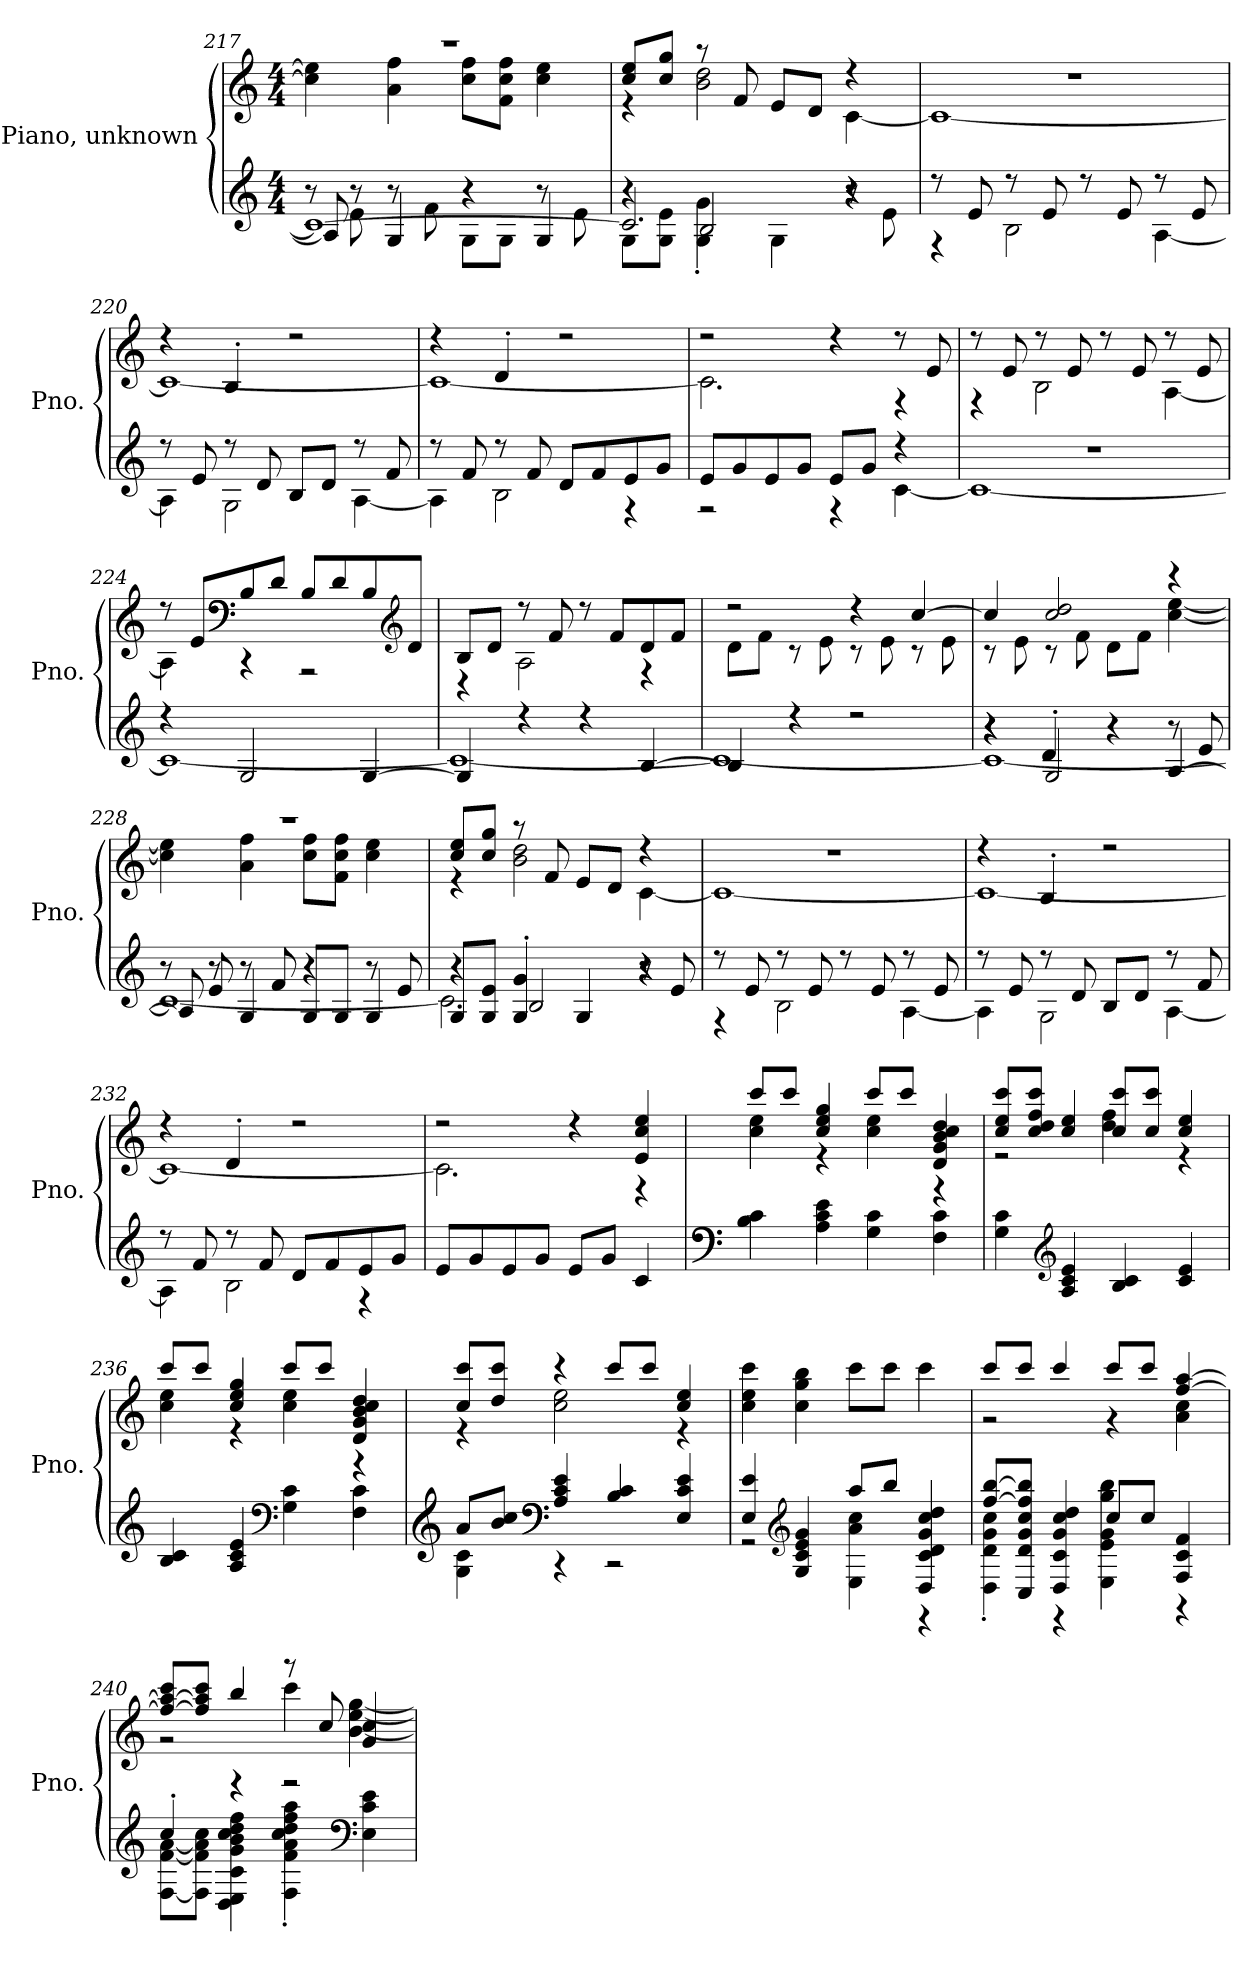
**kern	**kern
*part1	*part1
*staff2	*staff1
*I"Piano, unknown	*
*I'Pno.	*
*clefG2	*clefG2
*k[]	*k[]
*M4/4	*M4/4
=217	=217
*^	*^
*	*^	*	*
1c_	8r	8A/]	1r	4cc\] 4ee\]
.	8e\	8r	.	.
.	8r	4G/	.	4a\ 4ff\
.	8f\	.	.	.
.	8G\L	4r	.	8cc\ 8ff\L
.	8G\J	.	.	8f\ 8cc\ 8ff\J
.	8r	4G/	.	4cc\ 4ee\
.	8e\	.	.	.
!!LO:LB:g=z	!!
=218	=218	=218	=218	=218
2.c/]	8G\L	4r	8cc/ 8ee/L	4r
.	8G\ 8e\J	.	8cc/ 8gg/J	.
.	4G\' 4g\'	2B/	8r	2b\ 2dd\
.	.	.	8f/	.
.	4G\	.	8e/L	.
.	.	.	8d/J	.
4r	8r	4r	4r	[4c\
.	8e\	.	.	.
*	*v	*v	*	*
=219	=219	=219	=219
8r	4r	1r	1c_
8e/	.	.	.
8r	2B\	.	.
8e/	.	.	.
8r	.	.	.
8e/	.	.	.
8r	[4A\	.	.
8e/	.	.	.
=220	=220	=220	=220
8r	4A\]	4r	1c_
8e/	.	.	.
8r	2G\	4B'/	.
8d/	.	.	.
8B/L	.	2r	.
8d/J	.	.	.
8r	[4A\	.	.
8f/	.	.	.
=221	=221	=221	=221
8r	4A\]	4r	1c_
8f/	.	.	.
8r	2B\	4d'/	.
8f/	.	.	.
8d/L	.	2r	.
8f/	.	.	.
8e/	4r	.	.
8g/J	.	.	.
!!LO:LB:g=z	!!
=222	=222	=222	=222
8e/L	2r	2r	2.c\]
8g/	.	.	.
8e/	.	.	.
8g/J	.	.	.
8e/L	4r	4r	.
8g/J	.	.	.
4r	[4c\	8r	4r
.	.	8e/	.
=223	=223	=223	=223
1r	1c_	8r	4r
.	.	8e/	.
.	.	8r	2B\
.	.	8e/	.
.	.	8r	.
.	.	8e/	.
.	.	8r	[4A\
.	.	8e/	.
=224	=224	=224	=224
4r	1c_	8r	4A\]
.	.	8e/L	.
*	*	*clefF4	*
2G/	.	8B/	4r
.	.	8d/J	.
.	.	8B/L	2r
.	.	8d/	.
[4G/	.	8B/	.
*	*	*clefG2	*
.	.	8d/J	.
=225	=225	=225	=225
4G/]	1c_	8B/L	4r
.	.	8d/J	.
4r	.	8r	2A\
.	.	8f/	.
4r	.	8r	.
.	.	8f/L	.
[4B/	.	8d/	4r
.	.	8f/J	.
!!LO:LB:g=z	!!
=226	=226	=226	=226
4B/]	1c_	2r	8d\L
.	.	.	8f\J
4r	.	.	8r
.	.	.	8e\
2r	.	4r	8r
.	.	.	8e\
.	.	[4cc/	8r
.	.	.	8e\
=227	=227	=227	=227
*	*^	*	*
4r	1c_	4r	4cc/]	8r
.	.	.	.	8e\
2G/	.	4d'/	2cc/ 2dd/	8r
.	.	.	.	8f\
.	.	4r	.	8d\L
.	.	.	.	8f\J
8r	.	[4A/	4r	[4cc\ [4ee\
8e/	.	.	.	.
=228	=228	=228	=228	=228
8r	1c_	8A/]	1r	4cc\] 4ee\]
8e/	.	8r	.	.
8r	.	4G/	.	4a\ 4ff\
8f/	.	.	.	.
8G/L	.	4r	.	8cc\ 8ff\L
8G/J	.	.	.	8f\ 8cc\ 8ff\J
8r	.	4G/	.	4cc\ 4ee\
8e/	.	.	.	.
=229	=229	=229	=229	=229
8G/L	2.c\]	4r	8cc/ 8ee/L	4r
8G/ 8e/J	.	.	8cc/ 8gg/J	.
4G/' 4g/'	.	2B/	8r	2b\ 2dd\
.	.	.	8f/	.
4G/	.	.	8e/L	.
.	.	.	8d/J	.
8r	4r	4r	4r	[4c\
8e/	.	.	.	.
*	*v	*v	*	*
!!LO:LB:g=z	!!
=230	=230	=230	=230
8r	4r	1r	1c_
8e/	.	.	.
8r	2B\	.	.
8e/	.	.	.
8r	.	.	.
8e/	.	.	.
8r	[4A\	.	.
8e/	.	.	.
=231	=231	=231	=231
8r	4A\]	4r	1c_
8e/	.	.	.
8r	2G\	4B'/	.
8d/	.	.	.
8B/L	.	2r	.
8d/J	.	.	.
8r	[4A\	.	.
8f/	.	.	.
=232	=232	=232	=232
8r	4A\]	4r	1c_
8f/	.	.	.
8r	2B\	4d'/	.
8f/	.	.	.
8d/L	.	2r	.
8f/	.	.	.
8e/	4r	.	.
8g/J	.	.	.
*v	*v	*	*
=233	=233	=233
8e/L	2r	2.c\]
8g/	.	.
8e/	.	.
8g/J	.	.
8e/L	4r	.
8g/J	.	.
4c/	4e/ 4cc/ 4ee/	4r
!!LO:LB:g=z	!!
=234	=234	=234
*clefF4	*	*
4B\ 4c\	8ccc/L	4cc\ 4ee\
.	8ccc/J	.
4A\ 4c\ 4e\	4cc/ 4ee/ 4gg/	4r
4G\ 4c\	8ccc/L	4cc\ 4ee\
.	8ccc/J	.
4F\ 4c\	4d/ 4g/ 4b/ 4cc/ 4dd/	4r
=235	=235	=235
4G\ 4c\	8cc/ 8ee/ 8ccc/L	2r
.	8cc/ 8dd/ 8ff/ 8ccc/J	.
*clefG2	*	*
4A/ 4c/ 4e/	4cc/ 4ee/	.
4B/ 4c/	8cc/ 8ccc/L	4dd\ 4ff\
.	8cc/ 8ccc/J	.
4c/ 4e/	4cc/ 4ee/	4r
=236	=236	=236
4B/ 4c/	8ccc/L	4cc\ 4ee\
.	8ccc/J	.
4A/ 4c/ 4e/	4cc/ 4ee/ 4gg/	4r
*clefF4	*	*
4G\ 4c\	8ccc/L	4cc\ 4ee\
.	8ccc/J	.
4F\ 4c\	4d/ 4g/ 4b/ 4cc/ 4dd/	4r
=237	=237	=237
*clefG2	*	*
*^	*	*
8a/L	4G\ 4c\	8cc/ 8ccc/L	4r
8b/ 8cc/J	.	8dd/ 8ccc/J	.
*clefF4	*	*	*
4A/ 4c/ 4e/	4r	4r	2cc\ 2ee\
4B/ 4c/	2r	8ccc/L	.
.	.	8ccc/J	.
4E/ 4c/ 4e/	.	4cc/ 4ee/	4r
*	*	*v	*v
!!LO:PB:g=z
=238	=238	=238
4E/ 4e/	2r	4cc\ 4ee\ 4ccc\
*clefG2	*	*
4G/ 4c/ 4e/ 4g/	.	4cc\ 4gg\ 4bb\
8aa/L	4E\ 4a\ 4cc\	8ccc\L
8bb/J	.	8ccc\J
4D/ 4c/ 4d/ 4g/ 4cc/ 4dd/	4r	4ccc\
=239	=239	=239
*	*	*^
[8ff/ [8bb/L	4D\' 4d\' 4g\' 4cc\'	8ccc/L	2r
8C/ 8d/ 8g/ 8cc/ 8ff/] 8bb/]J	.	8ccc/J	.
4D/ 4c/ 4g/ 4cc/ 4dd/	4r	4ccc/	.
8cc/L	4E\ 4e\ 4g\ 4gg\ 4bb\	8ccc/L	4r
8cc/J	.	8ccc/J	.
4F/ 4c/ 4f/	4r	[4ff/ [4aa/	4a\ 4cc\
=240	=240	=240	=240
4cc'/	[8F\ [8f\ [8a\L	8ff/_ 8aa/_ 8ccc/L	2r
.	8F\] 8f\] 8a\] 8cc\J	8ff/] 8aa/] 8ccc/J	.
4r	4D\ 4E\ 4c\ 4g\ 4b\ 4cc\ 4dd\ 4ff\	4bb/	.
2r	4F\' 4f\' 4a\' 4cc\' 4dd\' 4ff\' 4aa\'	8r	4ccc\
.	.	8cc/	.
*clefF4	*	*	*
.	4E\ 4c\ 4e\	4g/ 4cc/	[4b\ [4ee\ [4gg\
*v	*v	*	*
*	*v	*v
=	=
*-	*-
